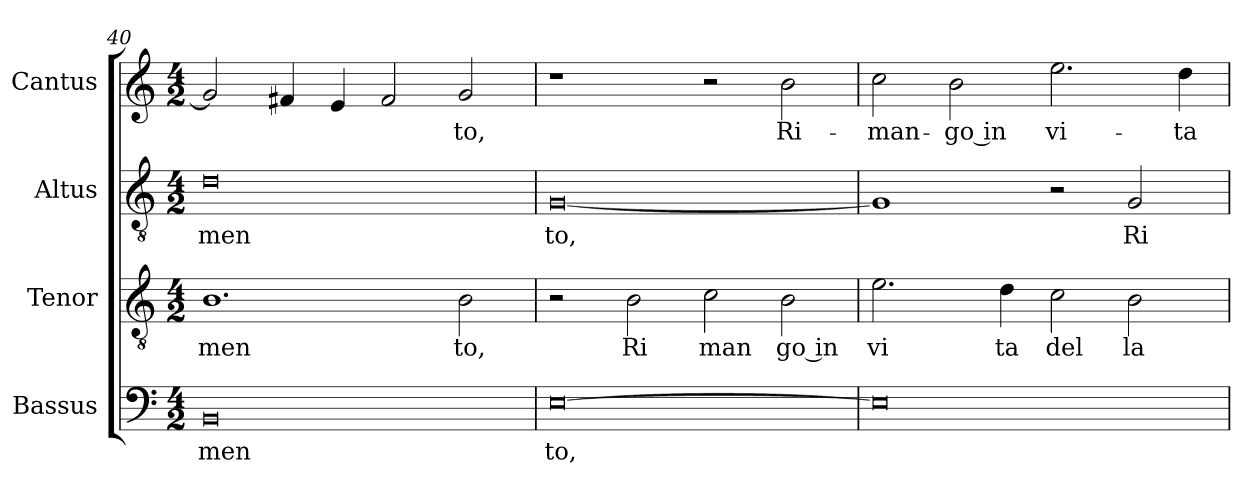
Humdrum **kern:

**kern	**text	**kern	**text	**kern	**text	**kern	**text
*part4	*part4	*part3	*part3	*part2	*part2	*part1	*part1
*staff4	*staff4	*staff3	*staff3	*staff2	*staff2	*staff1	*staff1
*I"Bassus	*	*I"Tenor	*	*I"Altus	*	*I"Cantus	*
*clefF4	*	*clefGv2	*	*clefGv2	*	*clefG2	*
*M4/2	*	*M4/2	*	*M4/2	*	*M4/2	*
=40	=40	=40	=40	=40	=40	=40	=40
!	!LO:LY:b:cj	!	!LO:LY:b:cj	!	!LO:LY:b:cj	!	!
0BB	men	1.B	men	0d	men	2g/]	.
.	.	.	.	.	.	4f#X/	.
.	.	.	.	.	.	4e/	.
.	.	.	.	.	.	2f#/	.
!	!	!	!LO:LY:b:cj	!	!	!	!LO:LY:b:cj
.	.	2B\	to,	.	.	2g/	-to,
=41	=41	=41	=41	=41	=41	=41	=41
!	!LO:LY:b:cj	!	!	!	!LO:LY:b:cj	!	!
[>0E	to,	2r	.	[<0G	to,	1r	.
!	!	!	!LO:LY:b:cj	!	!	!	!
.	.	2B\	Ri	.	.	.	.
!	!	!	!LO:LY:b:cj	!	!	!	!
.	.	2c\	man	.	.	2r	.
!	!	!	!LO:LY:b:rj	!	!	!	!LO:LY:b:cj
.	.	2B\	go in	.	.	2b\	Ri-
=42	=42	=42	=42	=42	=42	=42	=42
!	!	!	!LO:LY:b:cj	!	!	!	!LO:LY:b:cj
0E]	.	2.e\	vi	1G]	.	2cc\	-man-
!	!	!	!	!	!	!	!LO:LY:b:rj
.	.	.	.	.	.	2b\	-go in
!	!	!	!LO:LY:b:cj	!	!	!	!
.	.	4d\	ta	.	.	.	.
!	!	!	!LO:LY:b:cj	!	!	!	!LO:LY:b:cj
.	.	2c\	del	2r	.	2.ee\	vi-
!	!	!	!LO:LY:b:cj	!	!LO:LY:b:cj	!	!
.	.	2B\	la	2G/	Ri	.	.
!	!	!	!	!	!	!	!LO:LY:b:cj
.	.	.	.	.	.	4dd\	-ta
=	=	=	=	=	=	=	=
*-	*-	*-	*-	*-	*-	*-	*-
